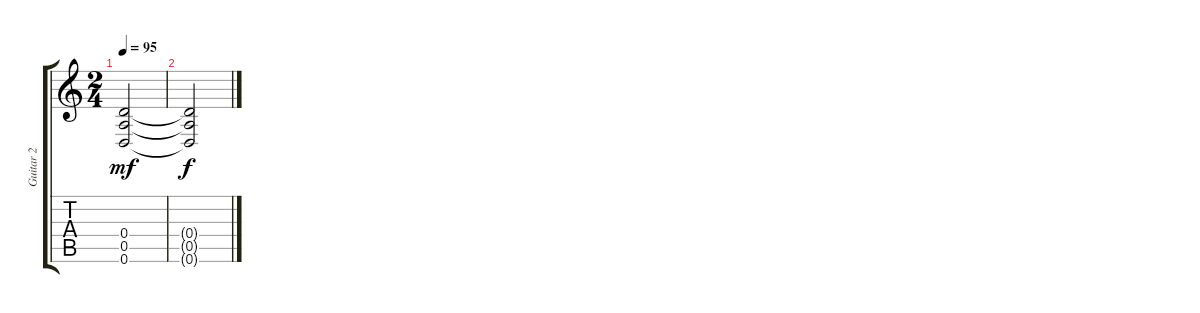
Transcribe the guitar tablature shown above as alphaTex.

\track ("Guitar 2" "Guitar 2") {instrument distortionguitar}
\staff {score tabs}
\tuning (E4 B3 G3 D3 A2 D2) {hide}
\ts (2 4)
\tempo 95
\clef g2
\ks c
(0.4 0.5 0.6).2{dy mf} |
(0.4{t} 0.5{t} 0.6{t}).2{dy f}
